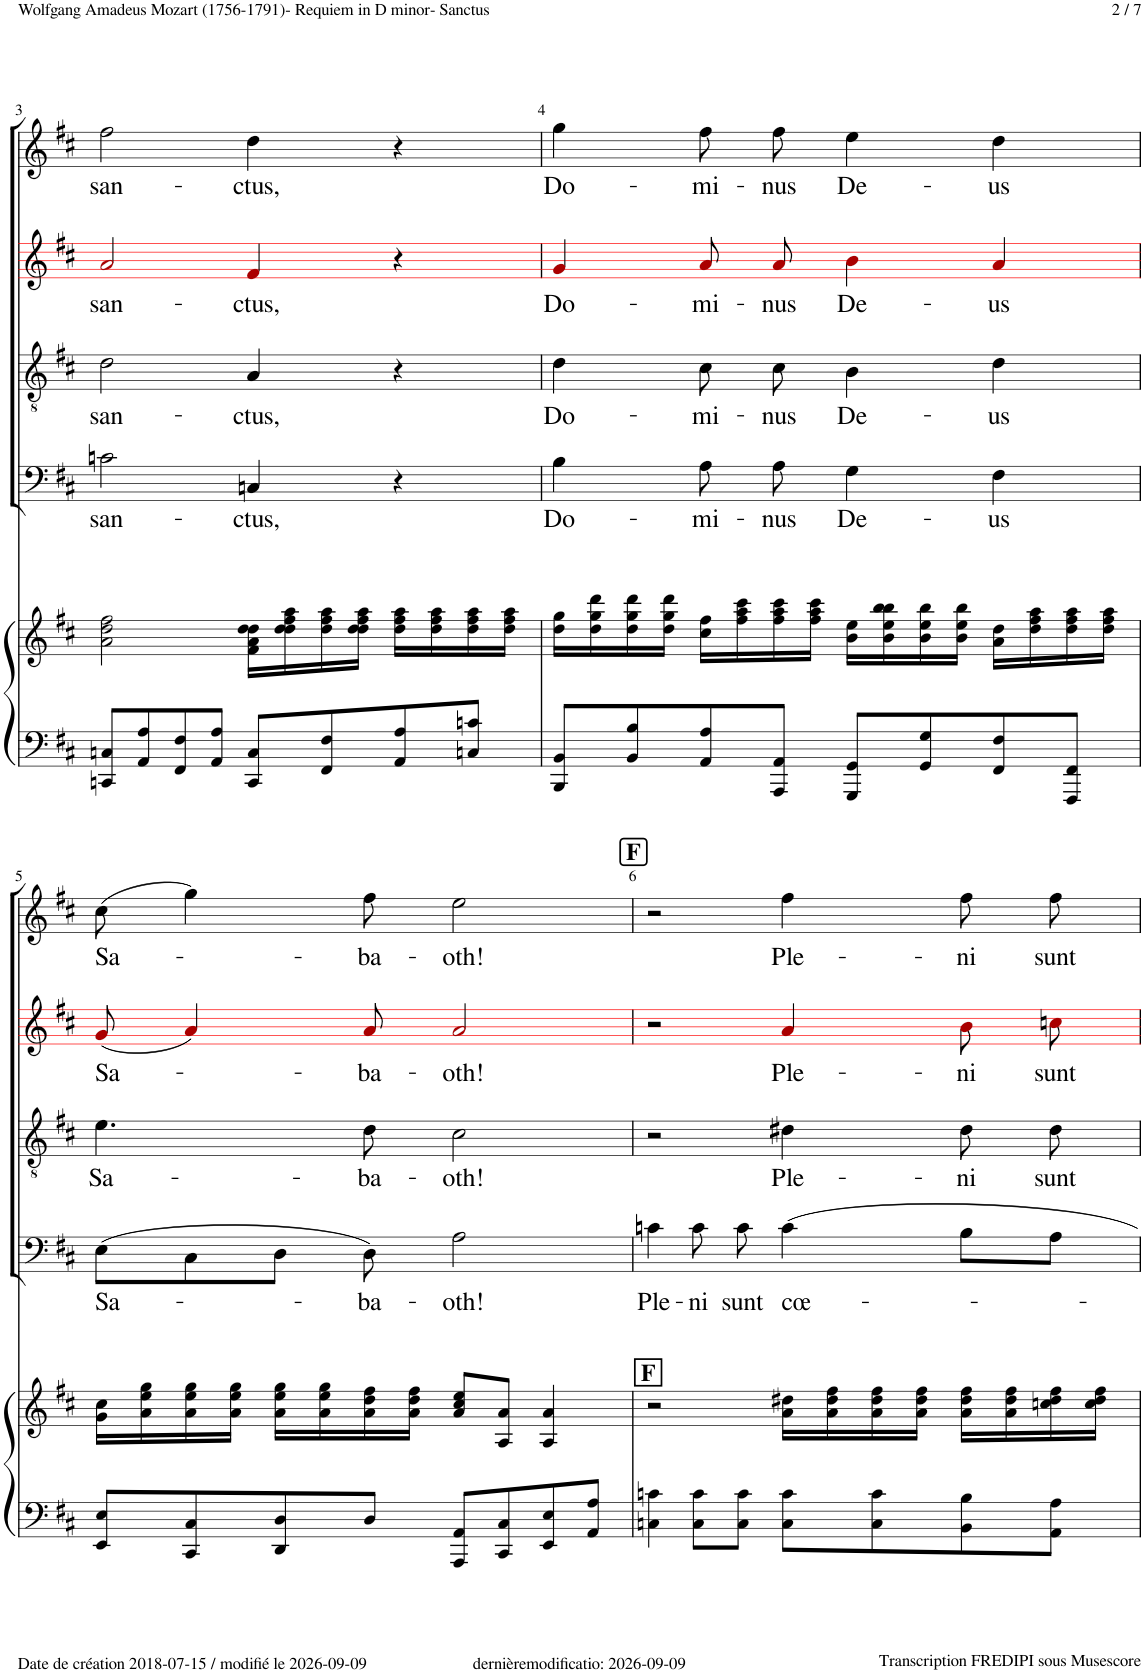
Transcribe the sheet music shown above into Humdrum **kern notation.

**kern	**kern	**kern	**text	**kern	**text	**kern	**text	**kern	**text
*part5	*part5	*part4	*part4	*part3	*part3	*part2	*part2	*part1	*part1
*staff6	*staff5	*staff4	*staff4	*staff3	*staff3	*staff2	*staff2	*staff1	*staff1
*I"Piano	*	*I"Bass	*	*I"Tenor	*	*I"Alto	*	*I"Soprano	*
*I'Pno	*	*	*	*	*	*	*	*	*
!!LO:PB:g=z
*clefF4	*clefG2	*clefF4	*	*clefGv2	*	*clefG2	*	*clefG2	*
*	*	*	*	*	*	*ITrd1c2	*	*	*
*k[f#c#]	*k[f#c#]	*k[f#c#]	*	*k[f#c#]	*	*k[f#c#]	*	*k[f#c#]	*
*M4/4	*M4/4	*M4/4	*	*M4/4	*	*M4/4	*	*M4/4	*
*met(c)	*met(c)	*met(c)	*	*met(c)	*	*met(c)	*	*met(c)	*
=3	=3	=3	=3	=3	=3	=3	=3	=3	=3
!	!	!	!LO:LY:b	!	!LO:LY:b	!	!LO:LY:b	!	!LO:LY:b
8CCn/ 8Cn/L	2a\ 2dd\ 2ff#\	2cn!\	san-	2d!\	san-	2a!i/	san-	2ff#!\	san-
8AA/ 8A/	.	.	.	.	.	.	.	.	.
8FF#/ 8F#/	.	.	.	.	.	.	.	.	.
8AA/ 8A/J	.	.	.	.	.	.	.	.	.
!	!	!	!LO:LY:b	!	!LO:LY:b	!	!LO:LY:b	!	!LO:LY:b
8CC/ 8C/L	16f#\ 16a\ 16dd\ 16dd\LL	4Cn!/	-ctus,	4A!/	-ctus,	4f#!i/	-ctus,	4dd!\	-ctus,
.	16dd\ 16dd\ 16ff#\ 16aa\	.	.	.	.	.	.	.	.
8FF#/ 8F#/	16dd\ 16ff#\ 16aa\	.	.	.	.	.	.	.	.
.	16dd\ 16dd\ 16ff#\ 16aa\JJ	.	.	.	.	.	.	.	.
8AA/ 8A/	16dd\ 16ff#\ 16aa\LL	4r	.	4r	.	4r	.	4r	.
.	16dd\ 16ff#\ 16aa\	.	.	.	.	.	.	.	.
8Cn/ 8cn/J	16dd\ 16ff#\ 16aa\	.	.	.	.	.	.	.	.
.	16dd\ 16ff#\ 16aa\JJ	.	.	.	.	.	.	.	.
=4	=4	=4	=4	=4	=4	=4	=4	=4	=4
!	!	!	!LO:LY:b	!	!LO:LY:b	!	!LO:LY:b	!	!LO:LY:b
8BBB/ 8BB/L	16dd\ 16gg\LL	4B!\	Do-	4d!\	Do-	4g!i/	Do-	4gg!\	Do-
.	16dd\ 16gg\ 16ddd\	.	.	.	.	.	.	.	.
8BB/ 8B/	16dd\ 16gg\ 16ddd\	.	.	.	.	.	.	.	.
.	16dd\ 16gg\ 16ddd\JJ	.	.	.	.	.	.	.	.
!	!	!	!LO:LY:b	!	!LO:LY:b	!	!LO:LY:b	!	!LO:LY:b
8AA/ 8A/	16cc#\ 16ff#\LL	8A!\	-mi-	8c#!\L	-mi-	8a!i/L	-mi-	8ff#!\L	-mi-
.	16ff#\ 16aa\ 16ccc#\	.	.	.	.	.	.	.	.
!	!	!	!LO:LY:b	!	!LO:LY:b	!	!LO:LY:b	!	!LO:LY:b
8AAA/ 8AA/J	16ff#\ 16aa\ 16ccc#\	8A!\	-nus	8c#!\J	-nus	8a!i/J	-nus	8ff#!\J	-nus
.	16ff#\ 16aa\ 16ccc#\JJ	.	.	.	.	.	.	.	.
!	!	!	!LO:LY:b	!	!LO:LY:b	!	!LO:LY:b	!	!LO:LY:b
8GGG/ 8GG/L	16b\ 16ee\LL	4G!\	De-	4B!\	De-	4b!i\	De-	4ee!\	De-
.	16b\ 16ee\ 16bb\ 16bb\	.	.	.	.	.	.	.	.
8GG/ 8G/	16b\ 16ee\ 16bb\	.	.	.	.	.	.	.	.
.	16b\ 16ee\ 16bb\JJ	.	.	.	.	.	.	.	.
!	!	!	!LO:LY:b	!	!LO:LY:b	!	!LO:LY:b	!	!LO:LY:b
8FF#/ 8F#/	16a\ 16dd\LL	4F#!\	-us	4d!\	-us	4a!i/	-us	4dd!\	-us
.	16dd\ 16ff#\ 16aa\	.	.	.	.	.	.	.	.
8FFF#/ 8FF#/J	16dd\ 16ff#\ 16aa\	.	.	.	.	.	.	.	.
.	16dd\ 16ff#\ 16aa\JJ	.	.	.	.	.	.	.	.
!!LO:LB:g=z
=5	=5	=5	=5	=5	=5	=5	=5	=5	=5
!	!	!	!LO:LY:b	!	!LO:LY:b	!	!LO:LY:b	!	!LO:LY:b
8EE/ 8E/L	16g\ 16cc#\LL	(8E!\L	Sa-	4.e!\	Sa-	(8g!i/	Sa-	(8cc#!\	Sa-
.	16a\ 16ee\ 16gg\	.	.	.	.	.	.	.	.
8CC#/ 8C#/	16a\ 16ee\ 16gg\	8C#!\	.	.	.	4a!i/)	.	4gg!\)	.
.	16a\ 16ee\ 16gg\JJ	.	.	.	.	.	.	.	.
8DD/ 8D/	16a\ 16ee\ 16gg\LL	8D!\J	.	.	.	.	.	.	.
.	16a\ 16ee\ 16gg\	.	.	.	.	.	.	.	.
!	!	!	!LO:LY:b	!	!LO:LY:b	!	!LO:LY:b	!	!LO:LY:b
8D/J	16a\ 16dd\ 16ff#\	8D!\)	-ba-	8d!\	-ba-	8a!i/	-ba-	8ff#!\	-ba-
.	16a\ 16dd\ 16ff#\JJ	.	.	.	.	.	.	.	.
!	!	!	!LO:LY:b	!	!LO:LY:b	!	!LO:LY:b	!	!LO:LY:b
8AAA/ 8AA/L	8a/ 8cc#/ 8ee/L	2A,!\	-oth!	2c#!\	-oth!	2a!i/	-oth!	2ee!\	-oth!
8CC#/ 8C#/	8A/ 8a/J	.	.	.	.	.	.	.	.
8EE/ 8E/	4A/ 4a/	.	.	.	.	.	.	.	.
8AA/ 8A/J	.	.	.	.	.	.	.	.	.
!!LO:REH:place=s1:a:B:cj:fs=14:t=F
=6	=6	=6	=6	=6	=6	=6	=6	=6	=6
!	!LO:TX:a:B:t=F	!	!	!	!	!	!	!	!
!	!	!	!LO:LY:b	!	!	!	!	!	!
4Cn\ 4cn\	2r	4cn!\	Ple-	2r	.	2r	.	2r	.
!	!	!	!LO:LY:b	!	!	!	!	!	!
8C\ 8c\L	.	8c!\	-ni	.	.	.	.	.	.
!	!	!	!LO:LY:b	!	!	!	!	!	!
8C\ 8c\J	.	8c!\	sunt	.	.	.	.	.	.
!	!	!	!LO:LY:b	!	!LO:LY:b	!	!LO:LY:b	!	!LO:LY:b
8C\ 8c\L	16a\ 16dd#X\LL	4c!\	cœ-	4d#X!\	Ple-	4a!i/	Ple-	4ff#!\	Ple-
.	16a\ 16dd#\ 16ff#\	.	.	.	.	.	.	.	.
8C\ 8c\	16a\ 16dd#\ 16ff#\	.	.	.	.	.	.	.	.
.	16a\ 16dd#\ 16ff#\JJ	.	.	.	.	.	.	.	.
!	!	!	!	!	!LO:LY:b	!	!LO:LY:b	!	!LO:LY:b
8BB\ 8B\	16a\ 16dd#\ 16ff#\LL	8B!\L	.	8d#!\L	-ni	8b!i\L	-ni	8ff#!\L	-ni
.	16a\ 16dd#\ 16ff#\	.	.	.	.	.	.	.	.
!	!	!	!	!	!LO:LY:b	!	!LO:LY:b	!	!LO:LY:b
8AA\ 8A\J	16ccn\ 16dd#\ 16ff#\	8A!\J	.	8d#!\J	sunt	8ccn!i\J	sunt	8ff#!\J	sunt
.	16cc\ 16dd#\ 16ff#\JJ	.	.	.	.	.	.	.	.
=	=	=	=	=	=	=	=	=	=
*-	*-	*-	*-	*-	*-	*-	*-	*-	*-
